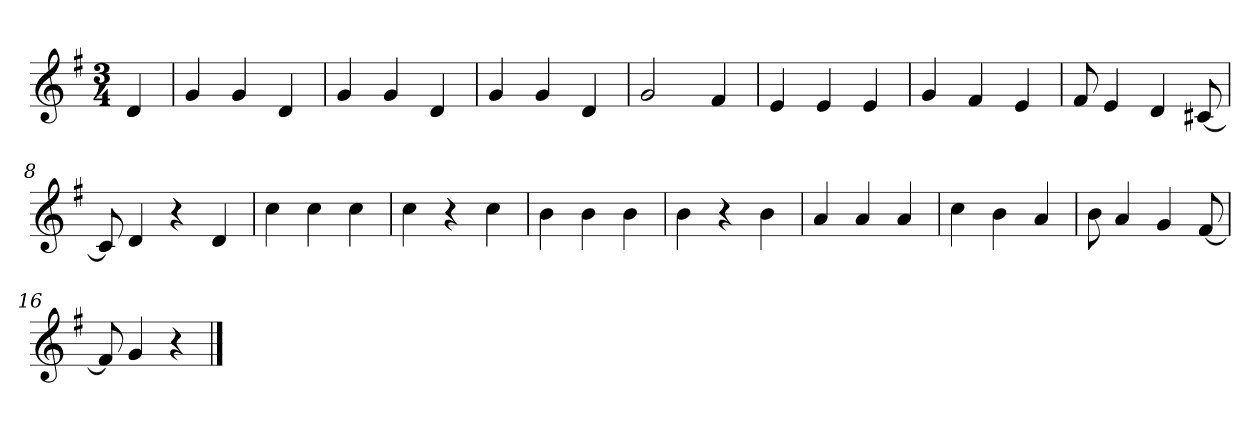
**kern
*part1
*staff1
*clefG2
*k[f#]
*G:
*M3/4
*MM120
=
4d
=1
4g
4g
4d
=2
4g
4g
4d
=3
4g
4g
4d
=4
2g
4f#
=5
4e
4e
4e
=6
4g
4f#
4e
=7
8f#
4e
4d
[8c#X
=8
8c#]
4d
4r
4d
=9
4cc
4cc
4cc
=10
4cc
4r
4cc
=11
4b
4b
4b
=12
4b
4r
4b
=13
4a
4a
4a
=14
4cc
4b
4a
=15
8b
4a
4g
[8f#
=16
8f#]
4g
4r
==
*-
